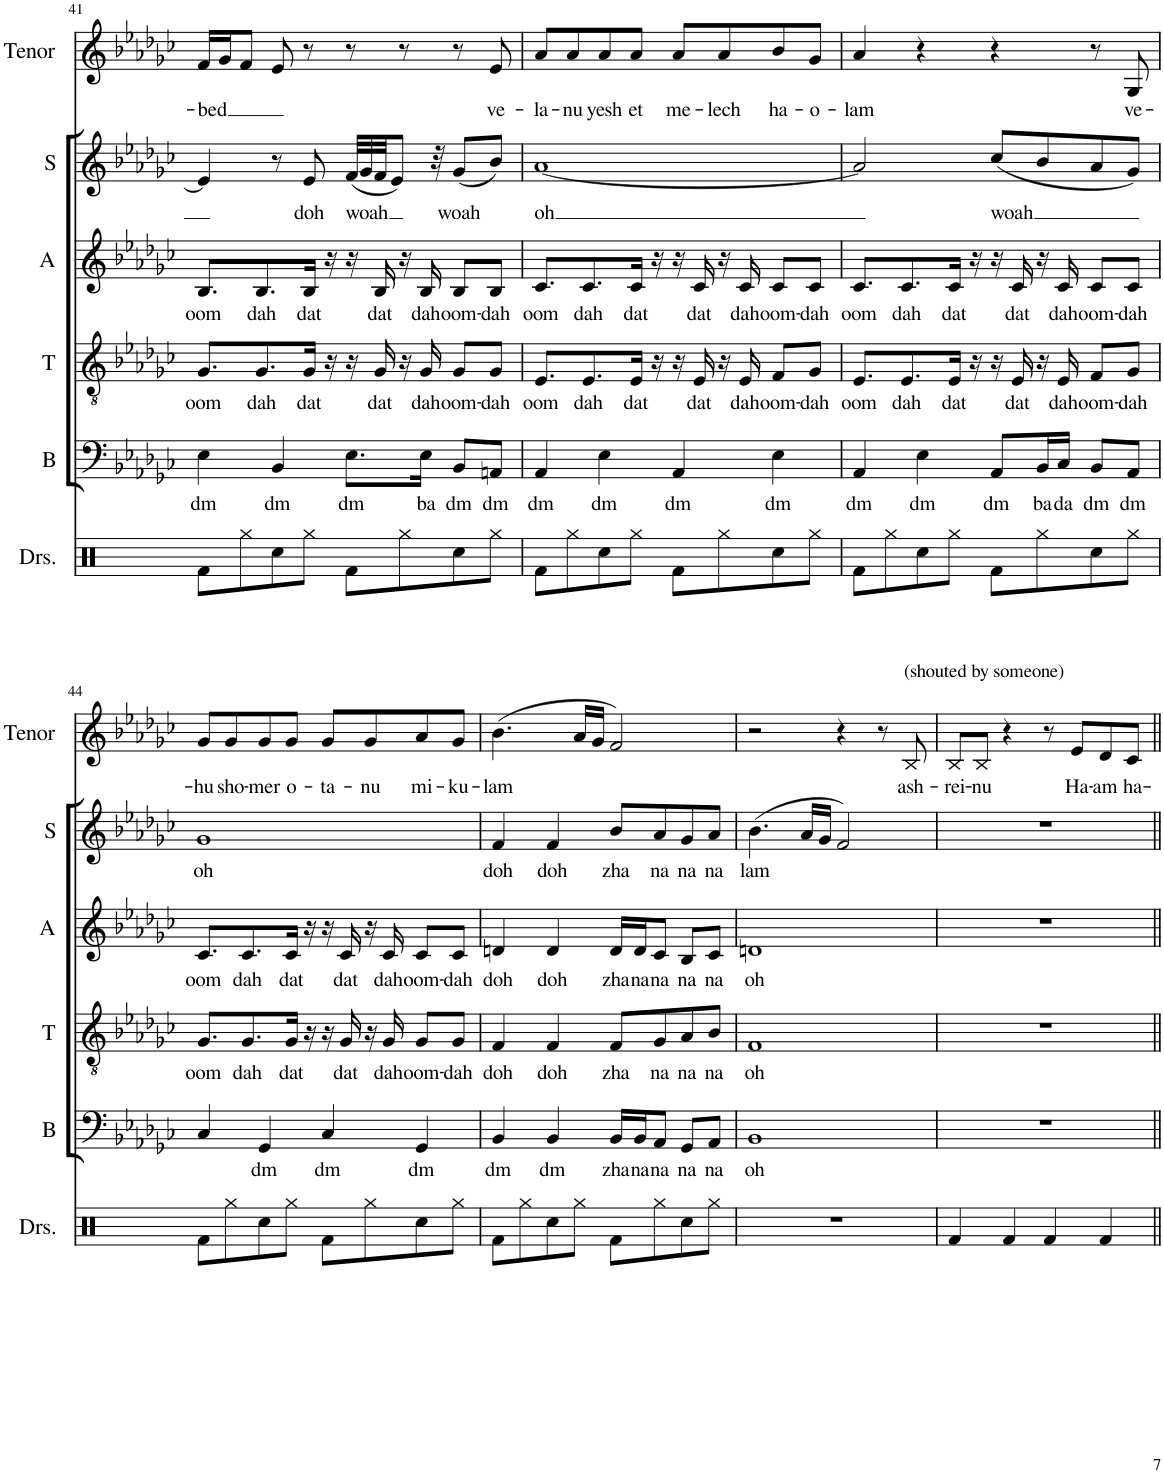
**kern	**kern	**text	**kern	**text	**kern	**text	**kern	**text	**kern	**text
*part6	*part5	*part5	*part4	*part4	*part3	*part3	*part2	*part2	*part1	*part1
*staff6	*staff5	*staff5	*staff4	*staff4	*staff3	*staff3	*staff2	*staff2	*staff1	*staff1
*I"Drumset	*I"Bass	*	*I"Tenor	*	*I"Alto	*	*I"Soprano	*	*I"Tenor	*
*I'Drs.	*I'B	*	*I'T	*	*I'A	*	*I'S	*	*I'Tenor	*
!!LO:PB:g=z
*clefX	*clefF4	*	*clefGv2	*	*clefG2	*	*clefG2	*	*clefG2	*
*k[]	*k[b-e-a-d-g-c-]	*	*k[b-e-a-d-g-c-]	*	*k[b-e-a-d-g-c-]	*	*k[b-e-a-d-g-c-]	*	*k[b-e-a-d-g-c-]	*
*M4/4	*M4/4	*	*M4/4	*	*M4/4	*	*M4/4	*	*M4/4	*
=41	=41	=41	=41	=41	=41	=41	=41	=41	=41	=41
!	!	!LO:LY:b	!	!LO:LY:b	!	!LO:LY:b	!	!	!	!LO:LY:b
8Rf\L	4E-\	dm	8.G-/L	oom	8.B-/L	oom	4e-/]	.	16f/LL	-bed
.	.	.	.	.	.	.	.	.	16g-/J	.
8Rgg\	.	.	.	.	.	.	.	.	8f/J	.
!	!	!	!	!LO:LY:b	!	!LO:LY:b	!	!	!	!
.	.	.	8.G-/	dah	8.B-/	dah	.	.	.	.
!	!	!LO:LY:b	!	!	!	!	!	!	!	!
8Rcc\	4BB-/	dm	.	.	.	.	8r	.	8e-/	.
!	!	!	!	!LO:LY:b	!	!LO:LY:b	!	!LO:LY:b	!	!
8Rgg\J	.	.	16G-/Jk	dat	16B-/Jk	dat	8e-/	doh	8r	.
.	.	.	16r	.	16r	.	.	.	.	.
!	!	!LO:LY:b	!	!	!	!	!	!LO:LY:b	!	!
8Rf\L	8.E-\L	dm	16r	.	16r	.	(32f/LLL	woah	8r	.
.	.	.	.	.	.	.	32g-/	.	.	.
!	!	!	!	!LO:LY:b	!	!LO:LY:b	!	!	!	!
.	.	.	16G-/	dat	16B-/	dat	32f/JJ	.	.	.
.	.	.	.	.	.	.	8e-/J)	.	.	.
8Rgg\	.	.	16r	.	16r	.	.	.	8r	.
!	!	!LO:LY:b	!	!LO:LY:b	!	!LO:LY:b	!	!	!	!
.	16E-\Jk	ba	16G-/	dah	16B-/	dah	.	.	.	.
.	.	.	.	.	.	.	32r	.	.	.
!	!	!LO:LY:b	!	!LO:LY:b	!	!LO:LY:b	!	!LO:LY:b	!	!
8Rcc\	8BB-/L	dm	8G-/L	oom-	8B-/L	oom-	(8g-/L	woah	8r	.
!	!	!LO:LY:b	!	!LO:LY:b	!	!LO:LY:b	!	!	!	!LO:LY:b
8Rgg\J	8AAn/J	dm	8G-/J	-dah	8B-/J	-dah	8b-/J)	.	8e-/	ve-
=42	=42	=42	=42	=42	=42	=42	=42	=42	=42	=42
!	!	!LO:LY:b	!	!LO:LY:b	!	!LO:LY:b	!	!LO:LY:b	!	!LO:LY:b
8Rf\L	4AA-/	dm	8.E-/L	oom	8.c-/L	oom	[1a-	oh	8a-/L	-la-
!	!	!	!	!	!	!	!	!	!	!LO:LY:b
8Rgg\	.	.	.	.	.	.	.	.	8a-/	-nu
!	!	!	!	!LO:LY:b	!	!LO:LY:b	!	!	!	!
.	.	.	8.E-/	dah	8.c-/	dah	.	.	.	.
!	!	!LO:LY:b	!	!	!	!	!	!	!	!LO:LY:b
8Rcc\	4E-\	dm	.	.	.	.	.	.	8a-/	yesh
!	!	!	!	!LO:LY:b	!	!LO:LY:b	!	!	!	!LO:LY:b
8Rgg\J	.	.	16E-/Jk	dat	16c-/Jk	dat	.	.	8a-/J	et
.	.	.	16r	.	16r	.	.	.	.	.
!	!	!LO:LY:b	!	!	!	!	!	!	!	!LO:LY:b
8Rf\L	4AA-/	dm	16r	.	16r	.	.	.	8a-/L	me-
!	!	!	!	!LO:LY:b	!	!LO:LY:b	!	!	!	!
.	.	.	16E-/	dat	16c-/	dat	.	.	.	.
!	!	!	!	!	!	!	!	!	!	!LO:LY:b
8Rgg\	.	.	16r	.	16r	.	.	.	8a-/	-lech
!	!	!	!	!LO:LY:b	!	!LO:LY:b	!	!	!	!
.	.	.	16E-/	dah	16c-/	dah	.	.	.	.
!	!	!LO:LY:b	!	!LO:LY:b	!	!LO:LY:b	!	!	!	!LO:LY:b
8Rcc\	4E-\	dm	8F/L	oom-	8c-/L	oom-	.	.	8b-/	ha-
!	!	!	!	!LO:LY:b	!	!LO:LY:b	!	!	!	!LO:LY:b
8Rgg\J	.	.	8G-/J	-dah	8c-/J	-dah	.	.	8g-/J	-o-
=43	=43	=43	=43	=43	=43	=43	=43	=43	=43	=43
!	!	!LO:LY:b	!	!LO:LY:b	!	!LO:LY:b	!	!	!	!LO:LY:b
8Rf\L	4AA-/	dm	8.E-/L	oom	8.c-/L	oom	2a-/]	.	4a-/	-lam
8Rgg\	.	.	.	.	.	.	.	.	.	.
!	!	!	!	!LO:LY:b	!	!LO:LY:b	!	!	!	!
.	.	.	8.E-/	dah	8.c-/	dah	.	.	.	.
!	!	!LO:LY:b	!	!	!	!	!	!	!	!
8Rcc\	4E-\	dm	.	.	.	.	.	.	4r	.
!	!	!	!	!LO:LY:b	!	!LO:LY:b	!	!	!	!
8Rgg\J	.	.	16E-/Jk	dat	16c-/Jk	dat	.	.	.	.
.	.	.	16r	.	16r	.	.	.	.	.
!	!	!LO:LY:b	!	!	!	!	!	!LO:LY:b	!	!
8Rf\L	8AA-/L	dm	16r	.	16r	.	(8cc-/L	woah	4r	.
!	!	!	!	!LO:LY:b	!	!LO:LY:b	!	!	!	!
.	.	.	16E-/	dat	16c-/	dat	.	.	.	.
!	!	!LO:LY:b	!	!	!	!	!	!	!	!
8Rgg\	16BB-/L	ba	16r	.	16r	.	8b-/	.	.	.
!	!	!LO:LY:b	!	!LO:LY:b	!	!LO:LY:b	!	!	!	!
.	16C-/JJ	da	16E-/	dah	16c-/	dah	.	.	.	.
!	!	!LO:LY:b	!	!LO:LY:b	!	!LO:LY:b	!	!	!	!
8Rcc\	8BB-/L	dm	8F/L	oom-	8c-/L	oom-	8a-/	.	8r	.
!	!	!LO:LY:b	!	!LO:LY:b	!	!LO:LY:b	!	!	!	!LO:LY:b
8Rgg\J	8AA-/J	dm	8G-/J	-dah	8c-/J	-dah	8g-/J)	.	8G-/	ve-
!!LO:LB:g=z
=44	=44	=44	=44	=44	=44	=44	=44	=44	=44	=44
!	!	!	!	!LO:LY:b	!	!LO:LY:b	!	!LO:LY:b	!	!LO:LY:b
8Rf\L	4C-/	.	8.G-/L	oom	8.c-/L	oom	1g-	oh	8g-/L	-hu
!	!	!	!	!	!	!	!	!	!	!LO:LY:b
8Rgg\	.	.	.	.	.	.	.	.	8g-/	sho-
!	!	!	!	!LO:LY:b	!	!LO:LY:b	!	!	!	!
.	.	.	8.G-/	dah	8.c-/	dah	.	.	.	.
!	!	!LO:LY:b	!	!	!	!	!	!	!	!LO:LY:b
8Rcc\	4GG-/	dm	.	.	.	.	.	.	8g-/	-mer
!	!	!	!	!LO:LY:b	!	!LO:LY:b	!	!	!	!LO:LY:b
8Rgg\J	.	.	16G-/Jk	dat	16c-/Jk	dat	.	.	8g-/J	o-
.	.	.	16r	.	16r	.	.	.	.	.
!	!	!LO:LY:b	!	!	!	!	!	!	!	!LO:LY:b
8Rf\L	4C-/	dm	16r	.	16r	.	.	.	8g-/L	-ta-
!	!	!	!	!LO:LY:b	!	!LO:LY:b	!	!	!	!
.	.	.	16G-/	dat	16c-/	dat	.	.	.	.
!	!	!	!	!	!	!	!	!	!	!LO:LY:b
8Rgg\	.	.	16r	.	16r	.	.	.	8g-/	-nu
!	!	!	!	!LO:LY:b	!	!LO:LY:b	!	!	!	!
.	.	.	16G-/	dah	16c-/	dah	.	.	.	.
!	!	!LO:LY:b	!	!LO:LY:b	!	!LO:LY:b	!	!	!	!LO:LY:b
8Rcc\	4GG-/	dm	8G-/L	oom-	8c-/L	oom-	.	.	8a-/	mi-
!	!	!	!	!LO:LY:b	!	!LO:LY:b	!	!	!	!LO:LY:b
8Rgg\J	.	.	8G-/J	-dah	8c-/J	-dah	.	.	8g-/J	-ku-
=45	=45	=45	=45	=45	=45	=45	=45	=45	=45	=45
!	!	!LO:LY:b	!	!LO:LY:b	!	!LO:LY:b	!	!LO:LY:b	!	!LO:LY:b
8Rf\L	4BB-/	dm	4F/	doh	4dn/	doh	4f/	doh	(4.b-\	-lam
8Rgg\	.	.	.	.	.	.	.	.	.	.
!	!	!LO:LY:b	!	!LO:LY:b	!	!LO:LY:b	!	!LO:LY:b	!	!
8Rcc\	4BB-/	dm	4F/	doh	4d/	doh	4f/	doh	.	.
8Rgg\J	.	.	.	.	.	.	.	.	16a-/LL	.
.	.	.	.	.	.	.	.	.	16g-/JJ	.
!	!	!LO:LY:b	!	!LO:LY:b	!	!LO:LY:b	!	!LO:LY:b	!	!
8Rf\L	16BB-/LL	zha	8F/L	zha	16d/LL	zha	8b-/L	zha	2f/)	.
!	!	!LO:LY:b	!	!	!	!LO:LY:b	!	!	!	!
.	16BB-/J	na	.	.	16d/J	na	.	.	.	.
!	!	!LO:LY:b	!	!LO:LY:b	!	!LO:LY:b	!	!LO:LY:b	!	!
8Rgg\	8AA-/J	na	8G-/	na	8c-/J	na	8a-/	na	.	.
!	!	!LO:LY:b	!	!LO:LY:b	!	!LO:LY:b	!	!LO:LY:b	!	!
8Rcc\	8GG-/L	na	8A-/	na	8B-/L	na	8g-/	na	.	.
!	!	!LO:LY:b	!	!LO:LY:b	!	!LO:LY:b	!	!LO:LY:b	!	!
8Rgg\J	8AA-/J	na	8B-/J	na	8c-/J	na	8a-/J	na	.	.
=46	=46	=46	=46	=46	=46	=46	=46	=46	=46	=46
!	!	!LO:LY:b	!	!LO:LY:b	!	!LO:LY:b	!	!LO:LY:b	!	!
1r	1BB-	oh	1F	oh	1dn	oh	(4.b-\	-lam	2r	.
.	.	.	.	.	.	.	16a-/LL	.	.	.
.	.	.	.	.	.	.	16g-/JJ	.	.	.
.	.	.	.	.	.	.	2f/)	.	4r	.
.	.	.	.	.	.	.	.	.	8r	.
!	!	!	!	!	!	!	!	!	!LO:TX:a:t=(shouted by someone)	!
!	!	!	!	!	!	!	!	!	!	!LO:LY:b
.	.	.	.	.	.	.	.	.	8B-/	ash-
=47	=47	=47	=47	=47	=47	=47	=47	=47	=47	=47
!	!	!	!	!	!	!	!	!	!	!LO:LY:b
4Rf/	1r	.	1r	.	1r	.	1r	.	8B-/L	-rei-
!	!	!	!	!	!	!	!	!	!	!LO:LY:b
.	.	.	.	.	.	.	.	.	8B-/J	-nu
4Rf/	.	.	.	.	.	.	.	.	4r	.
4Rf/	.	.	.	.	.	.	.	.	8r	.
!	!	!	!	!	!	!	!	!	!	!LO:LY:b
.	.	.	.	.	.	.	.	.	8e-/L	Ha-
!	!	!	!	!	!	!	!	!	!	!LO:LY:b
4Rf/	.	.	.	.	.	.	.	.	8d-/	-am
!	!	!	!	!	!	!	!	!	!	!LO:LY:b
.	.	.	.	.	.	.	.	.	8c-/J	ha-
=||	=||	=||	=||	=||	=||	=||	=||	=||	=||	=||
*-	*-	*-	*-	*-	*-	*-	*-	*-	*-	*-
